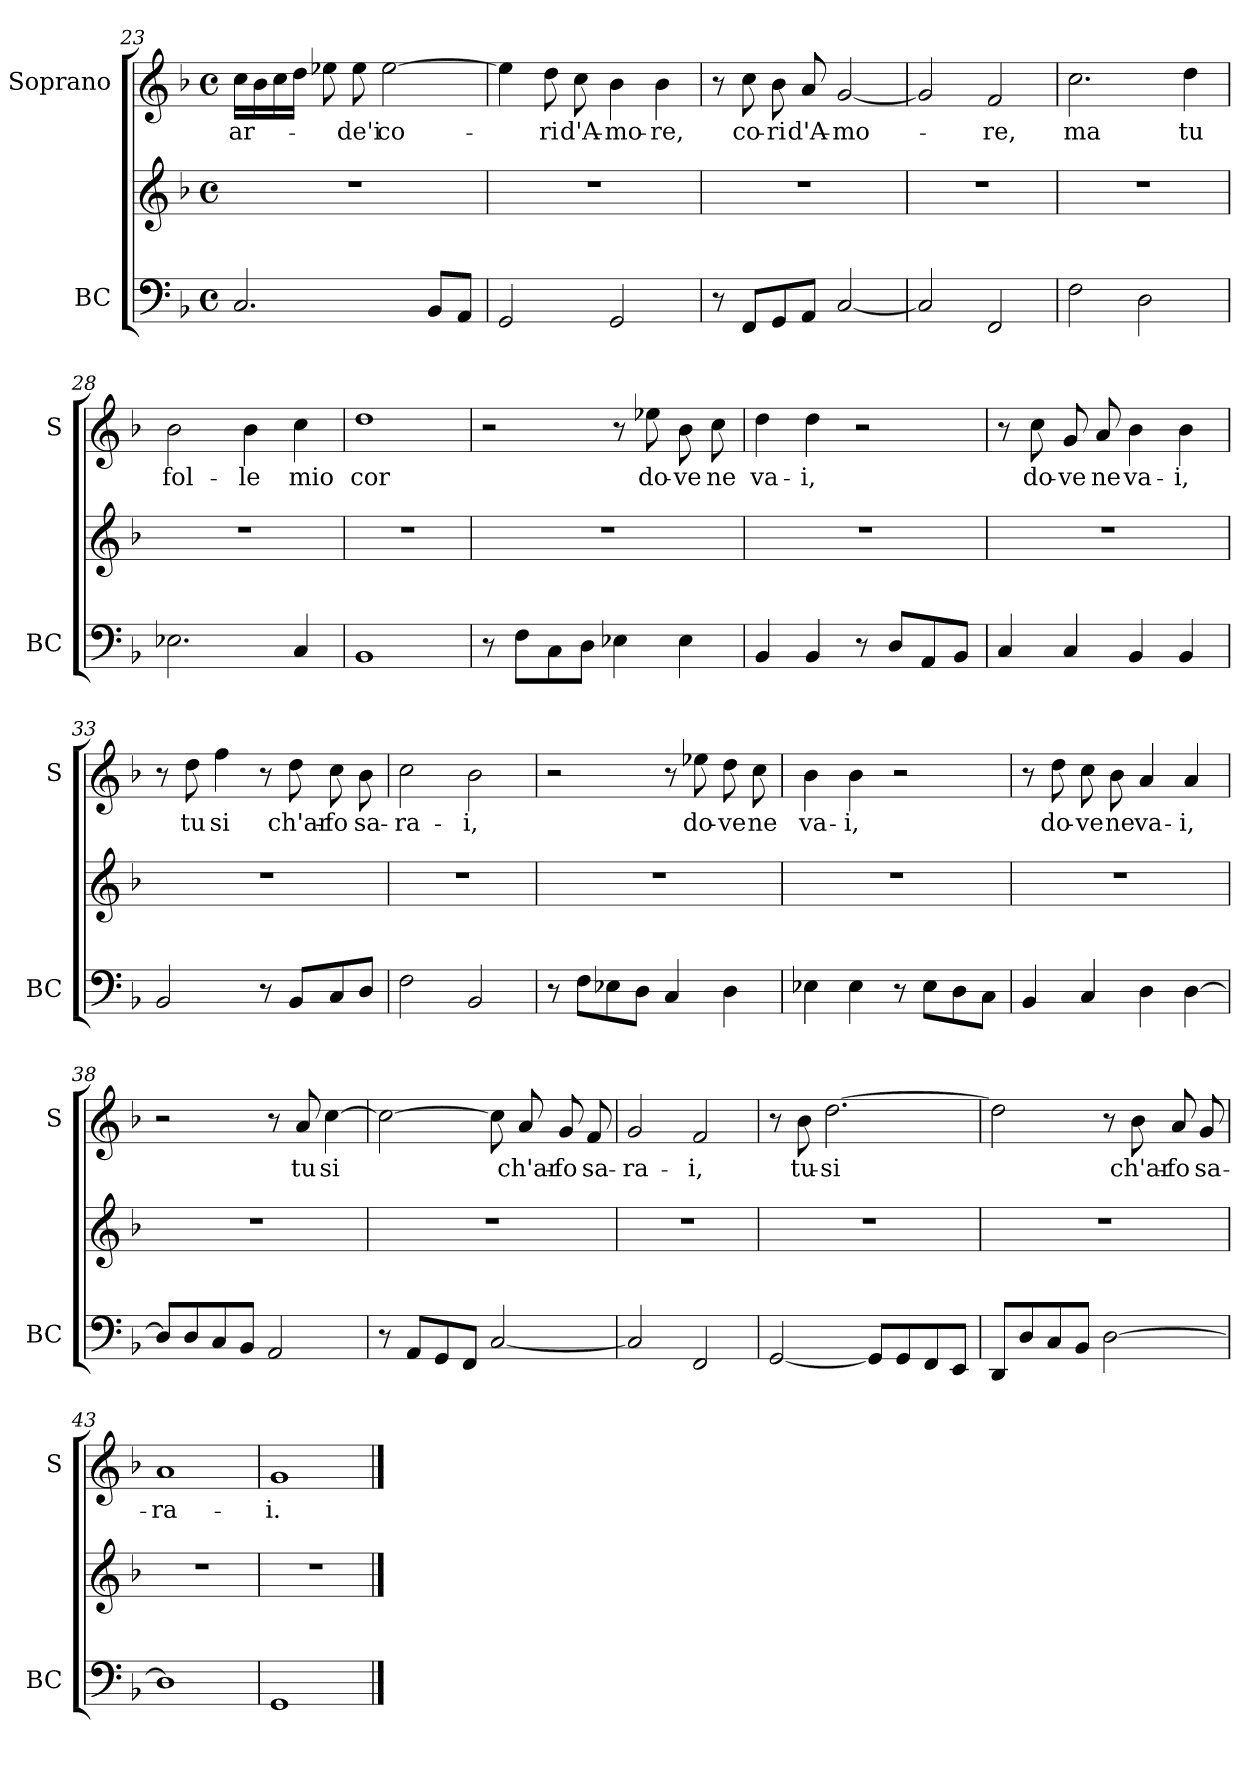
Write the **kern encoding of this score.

**kern	**kern	**kern	**text
*part2	*part2	*part1	*part1
*staff3	*staff2	*staff1	*staff1
*I"BC	*	*I"Soprano	*
*I'BC	*	*I'S	*
*clefF4	*clefG2	*clefG2	*
*k[b-]	*k[b-]	*k[b-]	*
*F:	*F:	*F:	*
*M4/4	*M4/4	*M4/4	*
*met(c)	*met(c)	*met(c)	*
=23	=23	=23	=23
!	!	!	!LO:LY:b
2.C/	1r	16cc\LL	ar-
.	.	16b-\	.
.	.	16cc\	.
.	.	16dd\JJ	.
.	.	8ee-X\	.
!	!	!	!LO:LY:b
.	.	8ee-\	-de'i
!	!	!	!LO:LY:b
.	.	[2ee-\	co-
8BB-/L	.	.	.
8AA/J	.	.	.
=24	=24	=24	=24
2GG/	1r	4ee-\]	.
!	!	!	!LO:LY:b
.	.	8dd\	-ri
!	!	!	!LO:LY:b
.	.	8cc\	d'A-
!	!	!	!LO:LY:b
2GG/	.	4b-\	-mo-
!	!	!	!LO:LY:b
.	.	4b-\	-re,
!!LO:LB:g=z
=25	=25	=25	=25
8r	1r	8r	.
!	!	!	!LO:LY:b
8FF/L	.	8cc\	co-
!	!	!	!LO:LY:b
8GG/	.	8b-\	-ri
!	!	!	!LO:LY:b
8AA/J	.	8a/	d'A-
!	!	!	!LO:LY:b
[2C/	.	[2g/	-mo-
=26	=26	=26	=26
2C/]	1r	2g/]	.
!	!	!	!LO:LY:b
2FF/	.	2f/	-re,
=27	=27	=27	=27
!	!	!	!LO:LY:b
2F\	1r	2.cc\	ma
2D\	.	.	.
!	!	!	!LO:LY:b
.	.	4dd\	tu
=28	=28	=28	=28
!	!	!	!LO:LY:b
2.E-X\	1r	2b-\	fol-
!	!	!	!LO:LY:b
.	.	4b-\	-le
!	!	!	!LO:LY:b
4C/	.	4cc\	mio
=29	=29	=29	=29
!	!	!	!LO:LY:b
1BB-	1r	1dd	cor
!!LO:LB:g=z
=30	=30	=30	=30
8r	1r	2r	.
8F\L	.	.	.
8C\	.	.	.
8D\J	.	.	.
4E-X\	.	8r	.
!	!	!	!LO:LY:b
.	.	8ee-X\	do-
!	!	!	!LO:LY:b
4E-\	.	8b-\	-ve
!	!	!	!LO:LY:b
.	.	8cc\	ne
=31	=31	=31	=31
!	!	!	!LO:LY:b
4BB-/	1r	4dd\	va-
!	!	!	!LO:LY:b
4BB-/	.	4dd\	-i,
8r	.	2r	.
8D/L	.	.	.
8AA/	.	.	.
8BB-/J	.	.	.
=32	=32	=32	=32
4C/	1r	8r	.
!	!	!	!LO:LY:b
.	.	8cc\	do-
!	!	!	!LO:LY:b
4C/	.	8g/	-ve
!	!	!	!LO:LY:b
.	.	8a/	ne
!	!	!	!LO:LY:b
4BB-/	.	4b-\	va-
!	!	!	!LO:LY:b
4BB-/	.	4b-\	-i,
=33	=33	=33	=33
2BB-/	1r	8r	.
!	!	!	!LO:LY:b
.	.	8dd\	tu
!	!	!	!LO:LY:b
.	.	4ff\	si
8r	.	8r	.
!	!	!	!LO:LY:b
8BB-/L	.	8dd\	ch'ar-
!	!	!	!LO:LY:b
8C/	.	8cc\	-fo
!	!	!	!LO:LY:b
8D/J	.	8b-\	sa-
=34	=34	=34	=34
!	!	!	!LO:LY:b
2F\	1r	2cc\	-ra-
!	!	!	!LO:LY:b
2BB-/	.	2b-\	-i,
!!LO:PB:g=z
=35	=35	=35	=35
8r	1r	2r	.
8F\L	.	.	.
8E-X\	.	.	.
8D\J	.	.	.
4C/	.	8r	.
!	!	!	!LO:LY:b
.	.	8ee-X\	do-
!	!	!	!LO:LY:b
4D\	.	8dd\	-ve
!	!	!	!LO:LY:b
.	.	8cc\	ne
=36	=36	=36	=36
!	!	!	!LO:LY:b
4E-X\	1r	4b-\	va-
!	!	!	!LO:LY:b
4E-\	.	4b-\	-i,
8r	.	2r	.
8E-\L	.	.	.
8D\	.	.	.
8C\J	.	.	.
=37	=37	=37	=37
4BB-/	1r	8r	.
!	!	!	!LO:LY:b
.	.	8dd\	do-
!	!	!	!LO:LY:b
4C/	.	8cc\	-ve
!	!	!	!LO:LY:b
.	.	8b-\	ne
!	!	!	!LO:LY:b
4D\	.	4a/	va-
!	!	!	!LO:LY:b
[4D\	.	4a/	-i,
=38	=38	=38	=38
8D/L]	1r	2r	.
8D/	.	.	.
8C/	.	.	.
8BB-/J	.	.	.
2AA/	.	8r	.
!	!	!	!LO:LY:b
.	.	8a/	tu
!	!	!	!LO:LY:b
.	.	[4cc\	si
=39	=39	=39	=39
8r	1r	2cc\_	.
8AA/L	.	.	.
8GG/	.	.	.
8FF/J	.	.	.
[2C/	.	8cc\]	.
!	!	!	!LO:LY:b
.	.	8a/	ch'ar-
!	!	!	!LO:LY:b
.	.	8g/	-fo
!	!	!	!LO:LY:b
.	.	8f/	sa-
!!LO:LB:g=z
=40	=40	=40	=40
!	!	!	!LO:LY:b
2C/]	1r	2g/	-ra-
!	!	!	!LO:LY:b
2FF/	.	2f/	-i,
=41	=41	=41	=41
[2GG/	1r	8r	.
!	!	!	!LO:LY:b
.	.	8b-\	tu-
!	!	!	!LO:LY:b
.	.	[2.dd\	-si
8GG/L]	.	.	.
8GG/	.	.	.
8FF/	.	.	.
8EE/J	.	.	.
=42	=42	=42	=42
8DD/L	1r	2dd\]	.
8D/	.	.	.
8C/	.	.	.
8BB-/J	.	.	.
[2D\	.	8r	.
!	!	!	!LO:LY:b
.	.	8b-\	ch'ar-
!	!	!	!LO:LY:b
.	.	8a/	-fo
!	!	!	!LO:LY:b
.	.	8g/	sa-
=43	=43	=43	=43
!	!	!	!LO:LY:b
1D]	1r	1a	-ra-
=44	=44	=44	=44
!	!	!	!LO:LY:b
1GG	1r	1g	-i.
==	==	==	==
*-	*-	*-	*-
